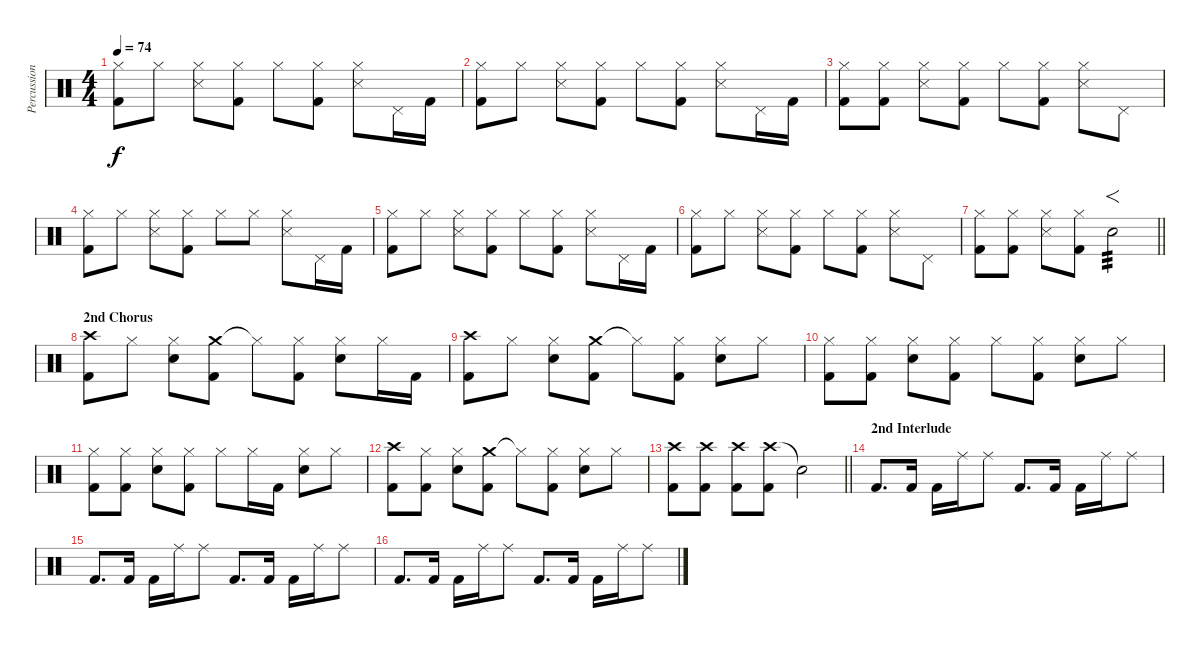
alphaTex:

\track ("Percussion" "Percussion") {instrument percussion}
\staff {score}
\articulation defaults
\ts (4 4)
\tempo 74
\clef neutral
\ks c
("Hi-Hat (closed)" "Kick (hit) 2").8{dy f} "Hi-Hat (closed)".8 ("Hi-Hat (closed)" "Snare (side stick) 3").8 ("Hi-Hat (closed)" "Kick (hit) 2").8 "Hi-Hat (closed)".8 ("Hi-Hat (closed)" "Kick (hit) 2").8 ("Hi-Hat (closed)" "Snare (side stick) 3").8 "Pedal Hi-Hat (hit)".16 "Kick (hit) 2".16 |
("Hi-Hat (closed)" "Kick (hit) 2").8 "Hi-Hat (closed)".8 ("Hi-Hat (closed)" "Snare (side stick) 3").8 ("Hi-Hat (closed)" "Kick (hit) 2").8 "Hi-Hat (closed)".8 ("Hi-Hat (closed)" "Kick (hit) 2").8 ("Hi-Hat (closed)" "Snare (side stick) 3").8 "Pedal Hi-Hat (hit)".16 "Kick (hit) 2".16 |
("Hi-Hat (closed)" "Kick (hit) 2").8 ("Hi-Hat (closed)" "Kick (hit) 2").8 ("Hi-Hat (closed)" "Snare (side stick) 3").8 ("Hi-Hat (closed)" "Kick (hit) 2").8 "Hi-Hat (closed)".8 ("Hi-Hat (closed)" "Kick (hit) 2").8 ("Hi-Hat (closed)" "Snare (side stick) 3").8 "Pedal Hi-Hat (hit)".8 |
("Hi-Hat (closed)" "Kick (hit) 2").8 "Hi-Hat (closed)".8 ("Hi-Hat (closed)" "Snare (side stick) 3").8 ("Hi-Hat (closed)" "Kick (hit) 2").8 "Hi-Hat (closed)".8 "Hi-Hat (closed)".8 ("Hi-Hat (closed)" "Snare (side stick) 3").8 "Pedal Hi-Hat (hit)".16 "Kick (hit) 2".16 |
("Hi-Hat (closed)" "Kick (hit) 2").8 "Hi-Hat (closed)".8 ("Hi-Hat (closed)" "Snare (side stick) 3").8 ("Hi-Hat (closed)" "Kick (hit) 2").8 "Hi-Hat (closed)".8 ("Hi-Hat (closed)" "Kick (hit) 2").8 ("Hi-Hat (closed)" "Snare (side stick) 3").8 "Pedal Hi-Hat (hit)".16 "Kick (hit) 2".16 |
("Hi-Hat (closed)" "Kick (hit) 2").8 "Hi-Hat (closed)".8 ("Hi-Hat (closed)" "Snare (side stick) 3").8 ("Hi-Hat (closed)" "Kick (hit) 2").8 "Hi-Hat (closed)".8 ("Hi-Hat (closed)" "Kick (hit) 2").8 ("Hi-Hat (closed)" "Snare (side stick) 3").8 "Pedal Hi-Hat (hit)".8 |
\barLineRight lightlight
("Hi-Hat (closed)" "Kick (hit) 2").8 ("Hi-Hat (closed)" "Kick (hit) 2").8 ("Hi-Hat (closed)" "Snare (side stick) 3").8 ("Hi-Hat (closed)" "Kick (hit) 2").8 "Snare (hit) 2".2{f tp 3} |
\section ("" "2nd Chorus")
("Crash high (hit)" "Kick (hit) 2").8 "Hi-Hat (closed)".8 ("Hi-Hat (closed)" "Snare (hit) 2").8 ("Crash medium (hit)" "Kick (hit) 2").8 "Hi-Hat (closed)"{t}.8 ("Hi-Hat (closed)" "Kick (hit) 2").8 ("Hi-Hat (closed)" "Snare (hit) 2").8 "Hi-Hat (closed)".16 "Kick (hit) 2".16 |
("Crash high (hit)" "Kick (hit) 2").8 "Hi-Hat (closed)".8 ("Hi-Hat (closed)" "Snare (hit) 2").8 ("Crash medium (hit)" "Kick (hit) 2").8 "Hi-Hat (closed)"{t}.8 ("Hi-Hat (closed)" "Kick (hit) 2").8 ("Hi-Hat (closed)" "Snare (hit) 2").8 "Hi-Hat (closed)".8 |
("Hi-Hat (closed)" "Kick (hit) 2").8 ("Hi-Hat (closed)" "Kick (hit) 2").8 ("Hi-Hat (closed)" "Snare (hit) 2").8 ("Hi-Hat (closed)" "Kick (hit) 2").8 "Hi-Hat (closed)".8 ("Hi-Hat (closed)" "Kick (hit) 2").8 ("Hi-Hat (closed)" "Snare (hit) 2").8 "Hi-Hat (closed)".8 |
("Hi-Hat (closed)" "Kick (hit) 2").8 ("Hi-Hat (closed)" "Kick (hit) 2").8 ("Hi-Hat (closed)" "Snare (hit) 2").8 ("Hi-Hat (closed)" "Kick (hit) 2").8 "Hi-Hat (closed)".8 "Hi-Hat (closed)".16 "Kick (hit) 2".16 ("Hi-Hat (closed)" "Snare (hit) 2").8 "Hi-Hat (closed)".8 |
("Crash high (hit)" "Kick (hit) 2").8 ("Hi-Hat (closed)" "Kick (hit) 2").8 ("Hi-Hat (closed)" "Snare (hit) 2").8 ("Crash medium (hit)" "Kick (hit) 2").8 "Hi-Hat (closed)"{t}.8 ("Hi-Hat (closed)" "Kick (hit) 2").8 ("Hi-Hat (closed)" "Snare (hit) 2").8 "Hi-Hat (closed)".8 |
\barLineRight lightlight
("Crash high (hit)" "Kick (hit) 2").8 ("Crash high (hit)" "Kick (hit) 2").8 ("Crash high (hit)" "Kick (hit) 2").8 ("Crash high (hit)" "Kick (hit) 2").8 "Snare (hit)"{t}.2 |
\section ("" "2nd Interlude")
"Kick (hit) 2".8{d} "Kick (hit) 2".16 "Kick (hit) 2".16 "Ride (middle)".16 "Ride (middle)".8 "Kick (hit) 2".8{d} "Kick (hit) 2".16 "Kick (hit) 2".16 "Ride (middle)".16 "Ride (middle)".8 |
"Kick (hit) 2".8{d} "Kick (hit) 2".16 "Kick (hit) 2".16 "Ride (middle)".16 "Ride (middle)".8 "Kick (hit) 2".8{d} "Kick (hit) 2".16 "Kick (hit) 2".16 "Ride (middle)".16 "Ride (middle)".8 |
"Kick (hit) 2".8{d} "Kick (hit) 2".16 "Kick (hit) 2".16 "Ride (middle)".16 "Ride (middle)".8 "Kick (hit) 2".8{d} "Kick (hit) 2".16 "Kick (hit) 2".16 "Ride (middle)".16 "Ride (middle)".8
